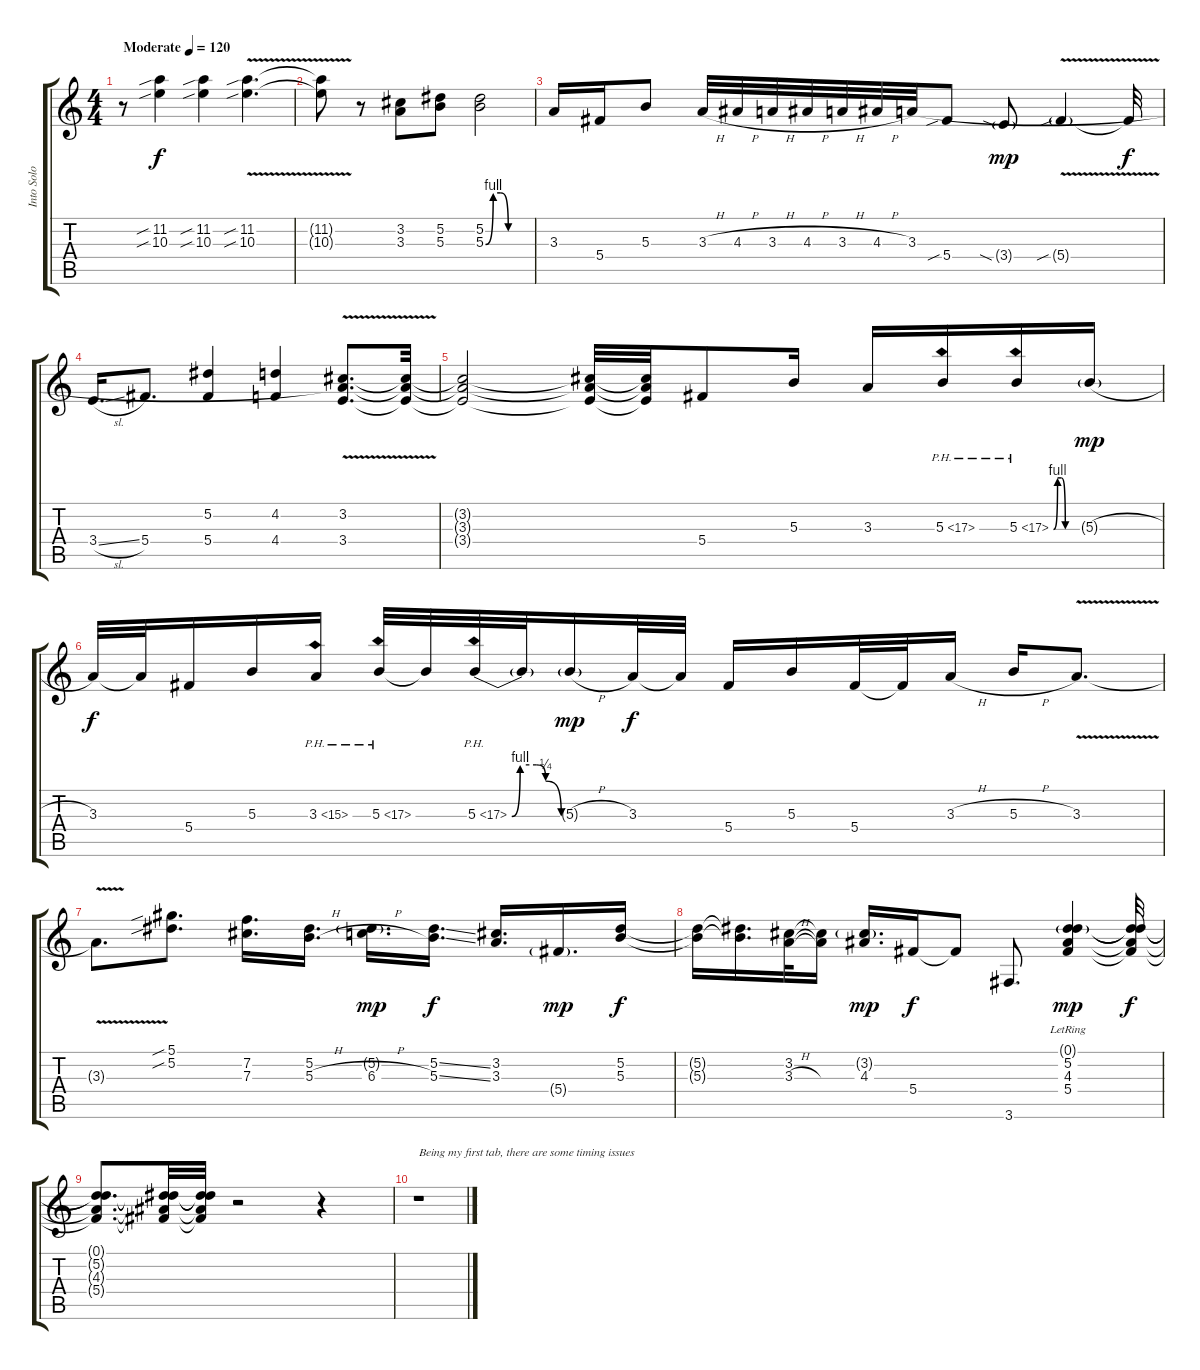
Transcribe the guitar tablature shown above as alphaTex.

\track ("Into Solo Guitar" "Into Solo ") {instrument overdrivenguitar}
\staff {score tabs}
\tuning (Eb4 Bb3 Gb3 Db3 Ab2 Eb2) {hide}
\ts (4 4)
\tempo (120 "Moderate")
\clef g2
\ks c
r.8{dy f instrument overdrivenguitar} (11.2{sib} 10.3{sib}).4 (11.2{sib} 10.3{sib}).4 (11.2{v sib} 10.3{sib}).4{d} |
(11.2{t} 10.3{t}).8 r.8 (3.2 3.3).8 (5.2 5.3).8 (5.2 5.3{be (custom 0 0 10 4 20 4 30 0 60 0)}).2 |
3.3.16 5.4.16 5.3.8 3.3{h}.32 4.3{h}.32 3.3{h}.32 4.3{h}.32 3.3{h}.32 4.3{h}.32 3.3.32 5.4{sib}.8 3.4{sia g}.8{dy mp} 5.4{v sib g}.4 5.4{t}.32{dy f} |
3.4{sl}.16{d} 5.4.8{d} (5.2 5.4).4 (4.2 4.4).4 (3.2{v} 3.3{t} 3.4).8{d} (3.2{t} 3.3{t} 3.4{t}).32 |
(3.2{t} 3.3{t} 3.4{t}).2 (3.2{t} 3.3{t} 3.4{t}).32 (3.2{t} 3.3{t} 3.4{t}).32 5.4.8 5.3.16 3.3.16 5.3{ph 12}.16 5.3{be (custom 0 0 10 4 20 4 30 0 60 0) ph 12}.16 5.3{h g}.16{dy mp} |
3.3.32{dy f} 3.3{t}.32 5.4.16 5.3.16 3.3{ph 12}.16 5.3{ph 12}.32 5.3{t}.32 5.3{be (custom 0 0 10 4 30 4 41 1 60 0) ph 12}.32 5.3{t}.32 5.3{h g}.16{dy mp} 3.3.32{dy f} 3.3{t}.32 5.4.16 5.3.16 5.4.32 5.4{t}.32 3.3{h}.16 5.3{h}.16 3.3{v}.8{d} |
3.3{t}.8{d} (5.1{sib} 5.2{sib}).8{d} (7.2 7.3).16{d} (5.2 5.3{h}).16{d} (5.2{g} 6.3{h}).16{d dy mp} (5.2{ss} 5.3{ss}).16{d dy f} (3.2 3.3).16{d} 5.4{g}.16{d dy mp} (5.2 5.3).16{dy f} |
(5.2{t} 5.3{t}).16 (5.2{t} 5.3{t}).16{d} (3.2 3.3{h}).32 (3.2{t} 3.3{t}).16 (3.2{g} 4.3).16{d dy mp} 5.4.16{dy f} 5.4{t}.8 3.6.8{d} (0.1{g} 5.2{lr} 4.3 5.4).4{dy mp} (0.1{t} 5.2{t} 4.3{t} 5.4{t}).32{dy f} |
(0.1{t} 5.2{t} 4.3{t} 5.4{t}).8{d} (0.1{t} 5.2{t} 4.3{t} 5.4{t}).32 (0.1{t} 5.2{t} 4.3{t} 5.4{t}).32 r.2 r.4 |
r.1{txt "Being my first tab, there are some timing issues"}
